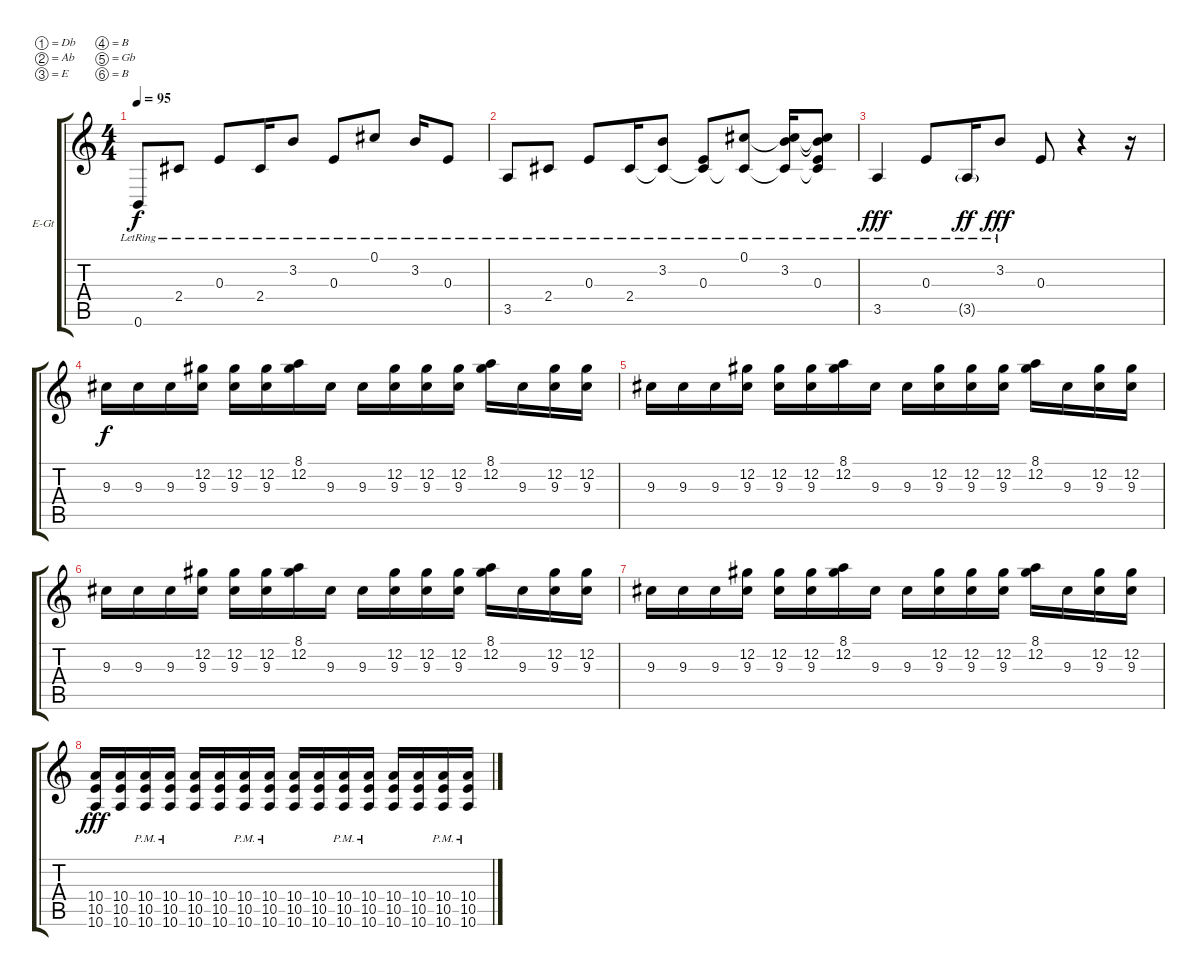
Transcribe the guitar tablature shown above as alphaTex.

\defaultSystemsLayout 4
\bracketExtendMode groupsimilarinstruments
\firstSystemTrackNameOrientation horizontal
\otherSystemsTrackNameOrientation horizontal
\track ("Electric Guitar" "E-Gt") {instrument overdrivenguitar}
\staff {score tabs}
\tuning (Db4 Ab3 E3 B2 Gb2 B1)
\ts (4 4)
\tempo 95
\clef g2
\ks c
0.6{lr}.8{dy f} 2.4{lr}.8 0.3{lr}.8 2.4{lr}.16 3.2{lr}.8 0.3{lr}.8 0.1{lr}.8 3.2{lr}.16 0.3{lr}.8 |
3.5{lr}.8 2.4{lr}.8 0.3{lr}.8 2.4{lr}.16 (3.2{lr} 2.4{lr t}).8 (0.3{lr} 2.4{lr t}).8 (0.1{lr} 2.4{lr t}).8 (3.2{lr} 0.1{lr t} 2.4{lr t}).16 (0.3{lr} 0.1{lr t} 3.2{lr t} 2.4{lr t}).8 |
3.5{lr}.4{dy fff} 0.3{lr}.8 3.5{g lr}.16{dy ff} 3.2{lr}.8{dy fff} 0.3.8 r.4 r.16 |
9.3.16{dy f} 9.3.16 9.3.16 (12.2 9.3).16 (12.2 9.3).16 (12.2 9.3).16 (8.1 12.2).16 9.3.16 9.3.16 (12.2 9.3).16 (12.2 9.3).16 (12.2 9.3).16 (8.1 12.2).16 9.3.16 (12.2 9.3).16 (12.2 9.3).16 |
9.3.16 9.3.16 9.3.16 (12.2 9.3).16 (12.2 9.3).16 (12.2 9.3).16 (8.1 12.2).16 9.3.16 9.3.16 (12.2 9.3).16 (12.2 9.3).16 (12.2 9.3).16 (8.1 12.2).16 9.3.16 (12.2 9.3).16 (12.2 9.3).16 |
9.3.16 9.3.16 9.3.16 (12.2 9.3).16 (12.2 9.3).16 (12.2 9.3).16 (8.1 12.2).16 9.3.16 9.3.16 (12.2 9.3).16 (12.2 9.3).16 (12.2 9.3).16 (8.1 12.2).16 9.3.16 (12.2 9.3).16 (12.2 9.3).16 |
9.3.16 9.3.16 9.3.16 (12.2 9.3).16 (12.2 9.3).16 (12.2 9.3).16 (8.1 12.2).16 9.3.16 9.3.16 (12.2 9.3).16 (12.2 9.3).16 (12.2 9.3).16 (8.1 12.2).16 9.3.16 (12.2 9.3).16 (12.2 9.3).16 |
(10.4 10.5 10.6).16{dy fff} (10.4 10.5 10.6).16 (10.4{pm} 10.5{pm} 10.6{pm}).16 (10.4{pm} 10.5{pm} 10.6{pm}).16 (10.4 10.5 10.6).16 (10.4 10.5 10.6).16 (10.4{pm} 10.5{pm} 10.6{pm}).16 (10.4{pm} 10.5{pm} 10.6{pm}).16 (10.4 10.5 10.6).16 (10.4 10.5 10.6).16 (10.4{pm} 10.5{pm} 10.6{pm}).16 (10.4{pm} 10.5{pm} 10.6{pm}).16 (10.4 10.5 10.6).16 (10.4 10.5 10.6).16 (10.4{pm} 10.5{pm} 10.6{pm}).16 (10.4{pm} 10.5{pm} 10.6{pm}).16
